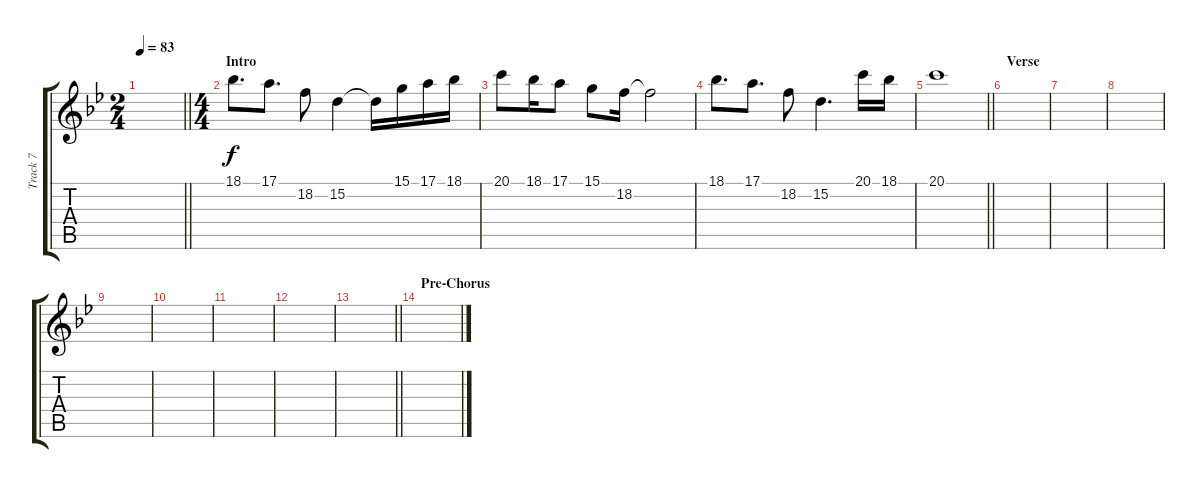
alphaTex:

\track ("Track 7" "Track 7") {instrument pad1newage}
\staff {score tabs}
\tuning (E4 B3 G3 D3 A2 E2) {hide}
\ts (2 4)
\tempo 83
\clef g2
\barLineRight lightlight
\ks bb
|
\ts (4 4)
\section ("" "Intro")
18.1.8{d} 17.1.8{d} 18.2.8 15.2.4 15.2{t}.16 15.1.16 17.1.16 18.1.16 |
20.1.8 18.1.16 17.1.8 15.1.8 18.2.16 18.2{t}.2 |
18.1.8{d} 17.1.8{d} 18.2.8 15.2.4{d} 20.1.16 18.1.16 |
\barLineRight lightlight
20.1.1 |
\section ("" "Verse")
|
|
|
|
|
|
|
\barLineRight lightlight
|
\section ("" "Pre-Chorus")
